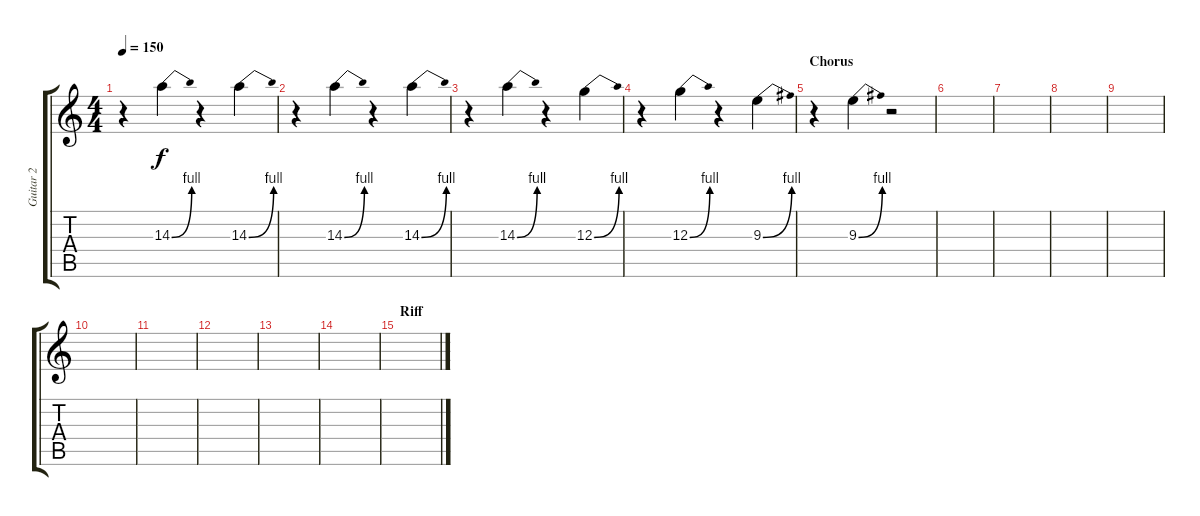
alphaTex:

\track ("Guitar 2" "Guitar 2") {instrument overdrivenguitar}
\staff {score tabs}
\tuning (E4 B3 G3 D3 A2 E2) {hide}
\ts (4 4)
\tempo 150
\clef g2
\ks c
r.4{dy f} 14.3{be (bend 0 0 60 4)}.4 r.4 14.3{be (bend 0 0 60 4)}.4 |
r.4 14.3{be (bend 0 0 60 4)}.4 r.4 14.3{be (bend 0 0 60 4)}.4 |
r.4 14.3{be (bend 0 0 60 4)}.4 r.4 12.3{be (bend 0 0 60 4)}.4 |
r.4 12.3{be (bend 0 0 60 4)}.4 r.4 9.3{be (bend 0 0 60 4)}.4 |
\section ("" "Chorus")
r.4 9.3{be (bend 0 0 60 4)}.4 r.2 |
|
|
|
|
|
|
|
|
|
\section ("" "Riff")
